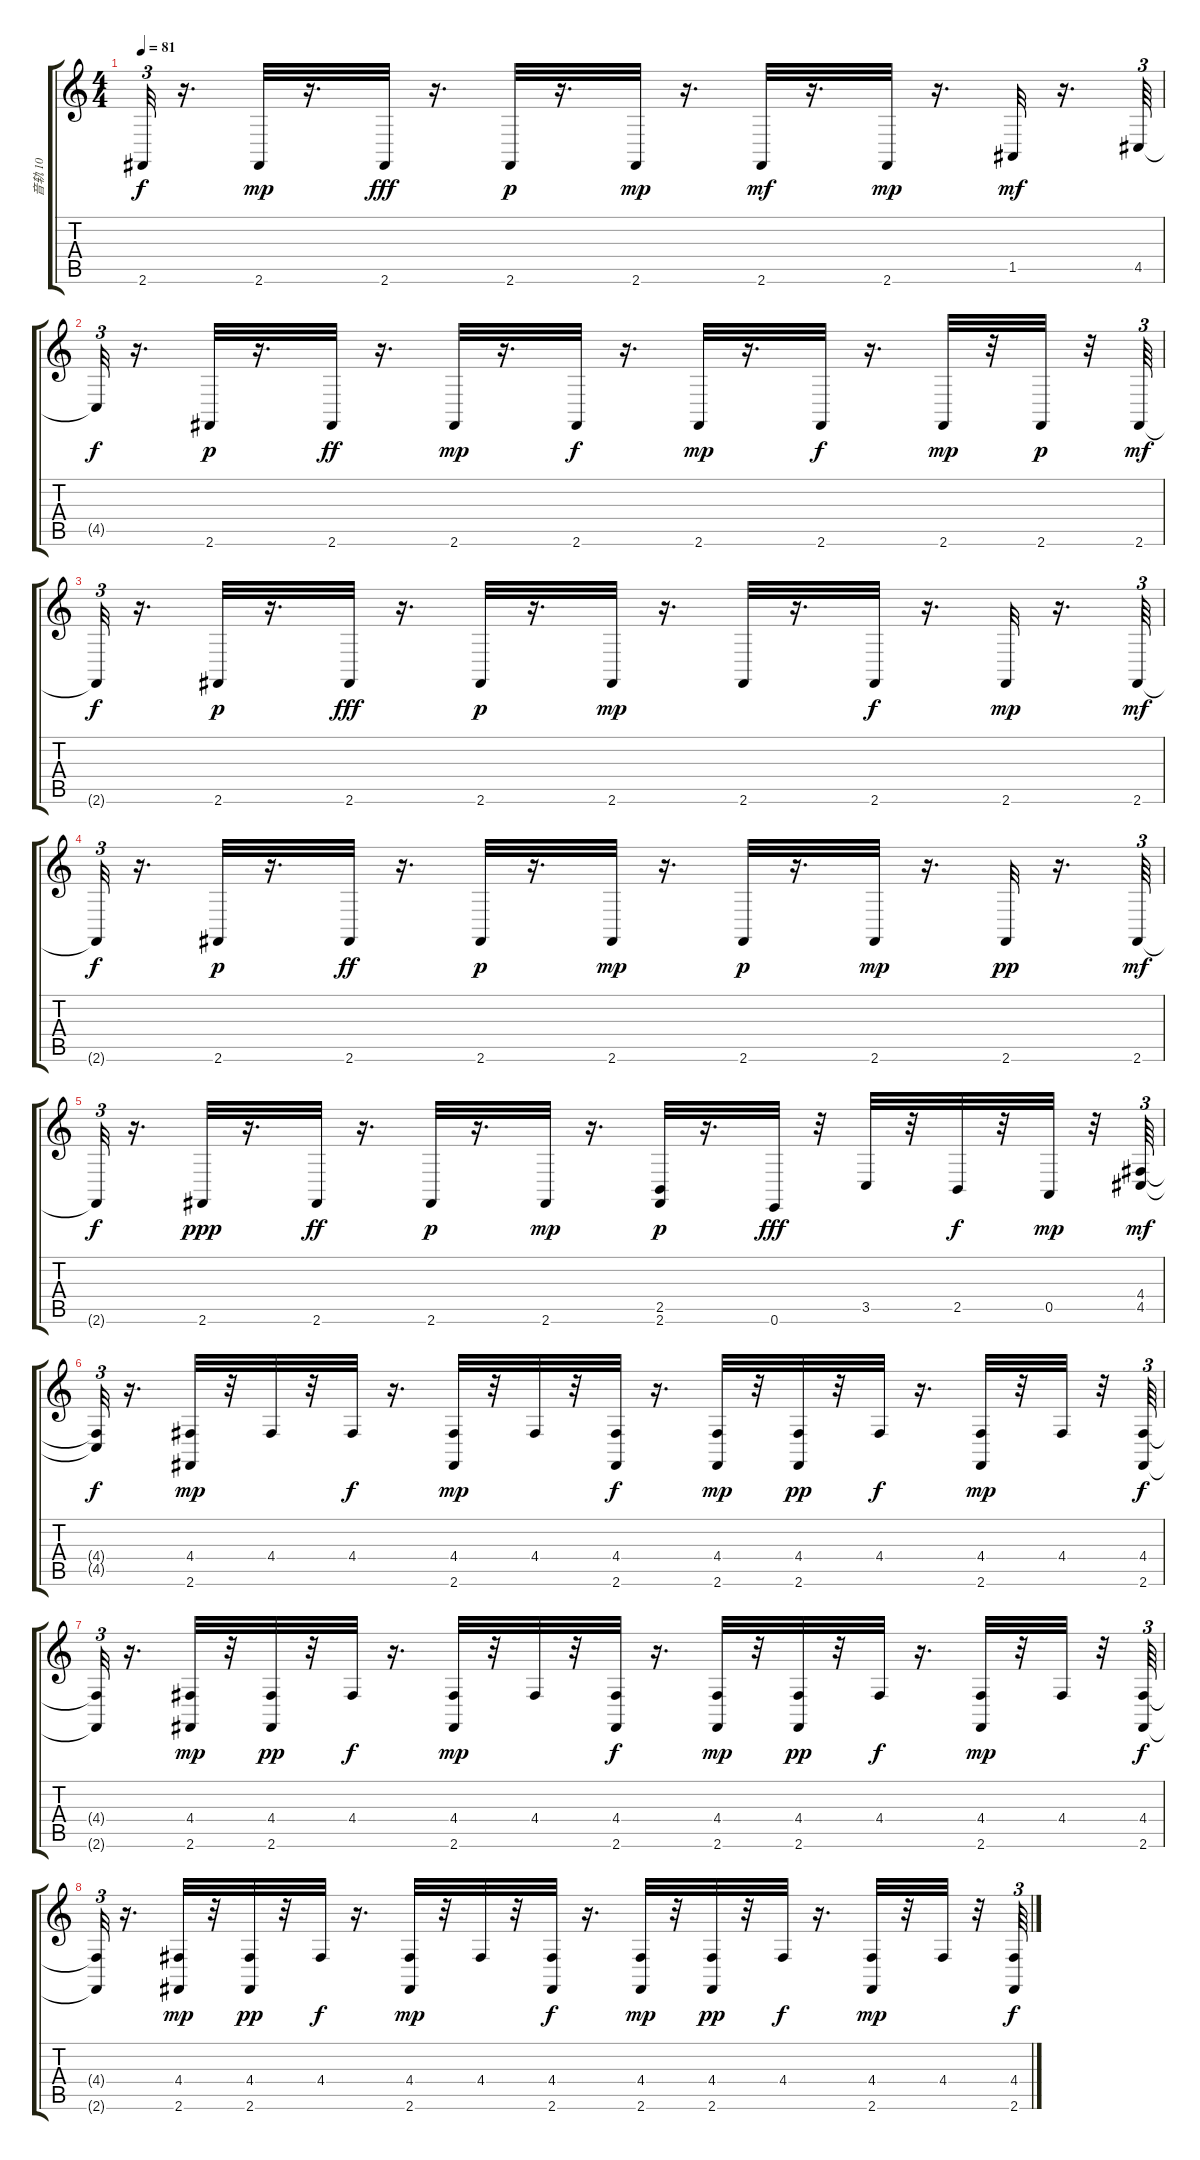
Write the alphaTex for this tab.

\track ("音轨 10" "音轨 10") {instrument acousticgrandpiano}
\staff {score tabs}
\tuning (E4 B3 G3 D3 A2 E2) {hide}
\ts (4 4)
\tempo 81
\clef g2
\ks c
2.6{t}.32{tu (3 2) dy f} r.16{d} 2.6.32{dy mp} r.16{d} 2.6.32{dy fff} r.16{d} 2.6.32{dy p} r.16{d} 2.6.32{dy mp} r.16{d} 2.6.32{dy mf} r.16{d} 2.6.32{dy mp} r.16{d} 1.5.32{dy mf} r.16{d} 4.5.64{tu (3 2)} |
4.5{t}.32{tu (3 2) dy f} r.16{d} 2.6.32{dy p} r.16{d} 2.6.32{dy ff} r.16{d} 2.6.32{dy mp} r.16{d} 2.6.32{dy f} r.16{d} 2.6.32{dy mp} r.16{d} 2.6.32{dy f} r.16{d} 2.6.32{dy mp} r.32 2.6.32{dy p} r.32 2.6.64{tu (3 2) dy mf} |
2.6{t}.32{tu (3 2) dy f} r.16{d} 2.6.32{dy p} r.16{d} 2.6.32{dy fff} r.16{d} 2.6.32{dy p} r.16{d} 2.6.32{dy mp} r.16{d} 2.6.32 r.16{d} 2.6.32{dy f} r.16{d} 2.6.32{dy mp} r.16{d} 2.6.64{tu (3 2) dy mf} |
2.6{t}.32{tu (3 2) dy f} r.16{d} 2.6.32{dy p} r.16{d} 2.6.32{dy ff} r.16{d} 2.6.32{dy p} r.16{d} 2.6.32{dy mp} r.16{d} 2.6.32{dy p} r.16{d} 2.6.32{dy mp} r.16{d} 2.6.32{dy pp} r.16{d} 2.6.64{tu (3 2) dy mf} |
2.6{t}.32{tu (3 2) dy f} r.16{d} 2.6.32{dy ppp} r.16{d} 2.6.32{dy ff} r.16{d} 2.6.32{dy p} r.16{d} 2.6.32{dy mp} r.16{d} (2.5 2.6).32{dy p} r.16{d} 0.6.32{dy fff} r.32 3.5.32 r.32 2.5.32{dy f} r.32 0.5.32{dy mp} r.32 (4.4 4.5).64{tu (3 2) dy mf} |
(4.4{t} 4.5{t}).32{tu (3 2) dy f} r.16{d} (4.4 2.6).32{dy mp} r.32 4.4.32 r.32 4.4.32{dy f} r.16{d} (4.4 2.6).32{dy mp} r.32 4.4.32 r.32 (4.4 2.6).32{dy f} r.16{d} (4.4 2.6).32{dy mp} r.32 (4.4 2.6).32{dy pp} r.32 4.4.32{dy f} r.16{d} (4.4 2.6).32{dy mp} r.32 4.4.32 r.32 (4.4 2.6).64{tu (3 2) dy f} |
(4.4{t} 2.6{t}).32{tu (3 2)} r.16{d} (4.4 2.6).32{dy mp} r.32 (4.4 2.6).32{dy pp} r.32 4.4.32{dy f} r.16{d} (4.4 2.6).32{dy mp} r.32 4.4.32 r.32 (4.4 2.6).32{dy f} r.16{d} (4.4 2.6).32{dy mp} r.32 (4.4 2.6).32{dy pp} r.32 4.4.32{dy f} r.16{d} (4.4 2.6).32{dy mp} r.32 4.4.32 r.32 (4.4 2.6).64{tu (3 2) dy f} |
(4.4{t} 2.6{t}).32{tu (3 2)} r.16{d} (4.4 2.6).32{dy mp} r.32 (4.4 2.6).32{dy pp} r.32 4.4.32{dy f} r.16{d} (4.4 2.6).32{dy mp} r.32 4.4.32 r.32 (4.4 2.6).32{dy f} r.16{d} (4.4 2.6).32{dy mp} r.32 (4.4 2.6).32{dy pp} r.32 4.4.32{dy f} r.16{d} (4.4 2.6).32{dy mp} r.32 4.4.32 r.32 (4.4 2.6).64{tu (3 2) dy f}
